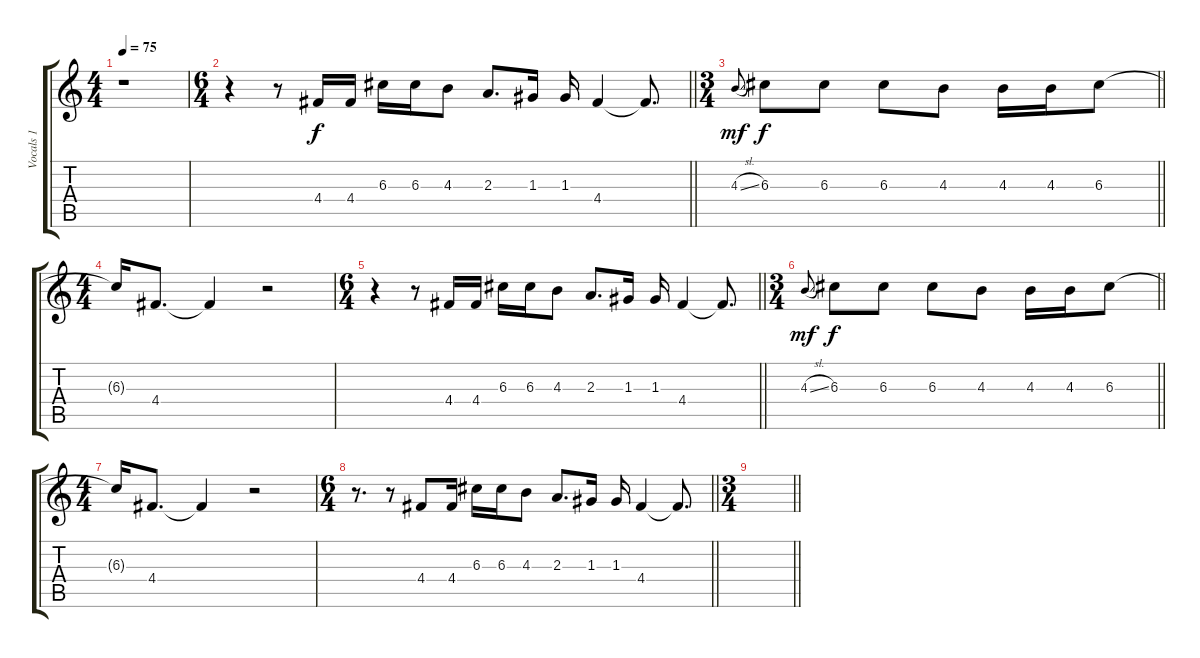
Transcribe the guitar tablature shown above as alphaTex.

\track ("Vocals 1" "Vocals 1") {instrument electricguitarjazz}
\staff {score tabs}
\tuning (E4 B3 G3 D3 A2 E2) {hide}
\ts (4 4)
\tempo 75
\clef g2
\ks c
r.1{dy f} |
\ts (6 4)
\barLineRight lightlight
r.4 r.8 4.4.16 4.4.16 6.3.16 6.3.16 4.3.8 2.3.8{d} 1.3.16 1.3.16 4.4.4 4.4{t}.8{d} |
\ts (3 4)
\barLineRight lightlight
4.3{sl}.8{gr onbeat dy mf} 6.3.8{dy f} 6.3.8 6.3.8 4.3.8 4.3.16 4.3.16 6.3.8 |
\ts (4 4)
6.3{t}.16 4.4.8{d} 4.4{t}.4 r.2 |
\ts (6 4)
\barLineRight lightlight
r.4 r.8 4.4.16 4.4.16 6.3.16 6.3.16 4.3.8 2.3.8{d} 1.3.16 1.3.16 4.4.4 4.4{t}.8{d} |
\ts (3 4)
\barLineRight lightlight
4.3{sl}.8{gr onbeat dy mf} 6.3.8{dy f} 6.3.8 6.3.8 4.3.8 4.3.16 4.3.16 6.3.8 |
\ts (4 4)
6.3{t}.16 4.4.8{d} 4.4{t}.4 r.2 |
\ts (6 4)
\barLineRight lightlight
r.8{d} r.8 4.4.8 4.4.16 6.3.16 6.3.16 4.3.8 2.3.8{d} 1.3.16 1.3.16 4.4.4 4.4{t}.8{d} |
\ts (3 4)
\barLineRight lightlight
